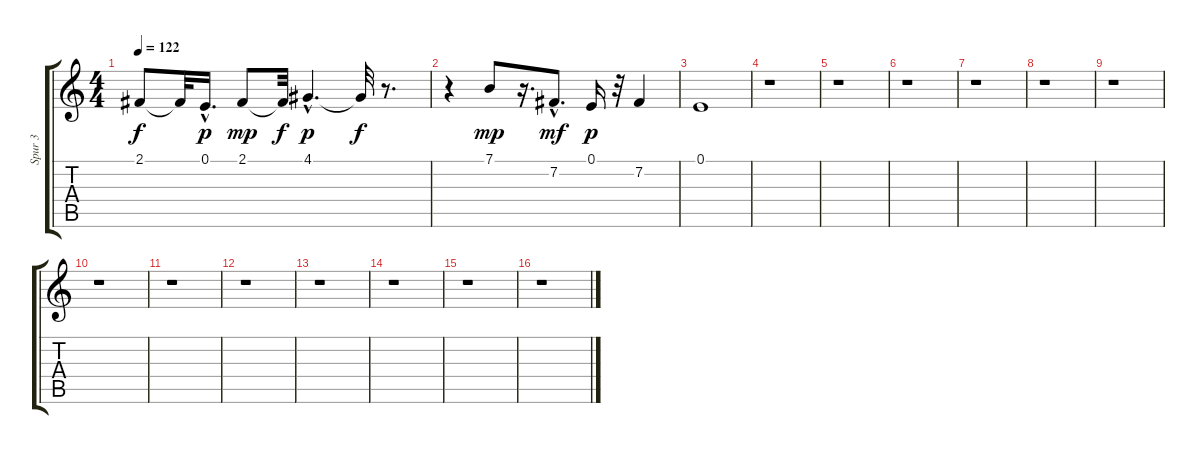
\track ("Spur 3" "Spur 3") {instrument choiraahs}
\staff {score tabs}
\tuning (E4 B3 G3 D3 A2 E2) {hide}
\ts (4 4)
\tempo 122
\clef g2
\ks c
2.1{t}.8{dy f} 2.1{t}.32 0.1{hac}.16{d dy p} 2.1.8{dy mp} 2.1{t}.32{dy f} 4.1{hac}.4{d dy p} 4.1{t}.32{dy f} r.8{d} |
r.4 7.1.8{dy mp} r.16{d} 7.2{hac}.8{d dy mf} 0.1.16{dy p} r.32 7.2.4 |
0.1.1 |
r.1 |
r.1 |
r.1 |
r.1 |
r.1 |
r.1 |
r.1 |
r.1 |
r.1 |
r.1 |
r.1 |
r.1 |
r.1
